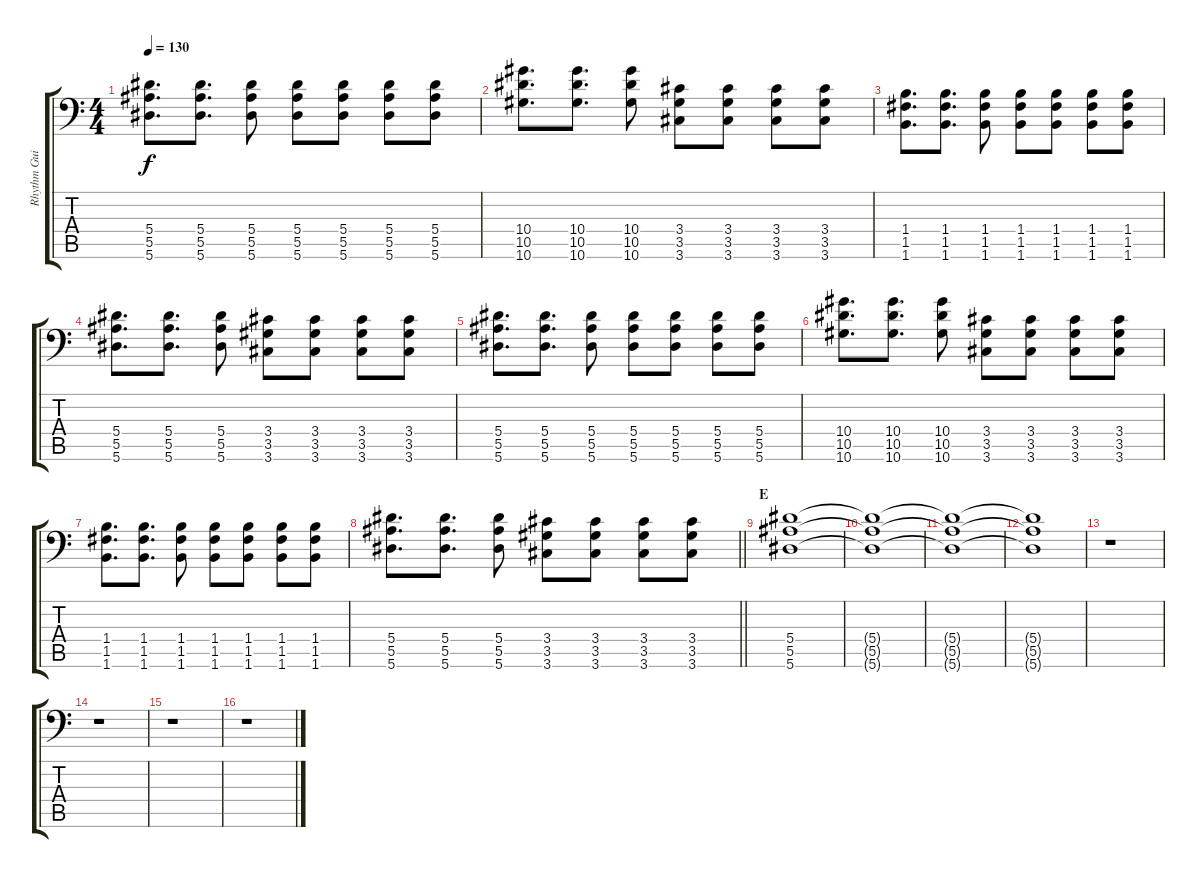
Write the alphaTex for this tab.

\track ("Rhythm Guitar: Chris Di Carlo" "Rhythm Gui") {instrument distortionguitar}
\staff {score tabs}
\tuning (C4 G3 Eb3 Bb2 F2 Bb1) {hide}
\ts (4 4)
\tempo 130
\clef f4
\ks c
(5.4 5.5 5.6).8{d dy f} (5.4 5.5 5.6).8{d} (5.4 5.5 5.6).8 (5.4 5.5 5.6).8 (5.4 5.5 5.6).8 (5.4 5.5 5.6).8 (5.4 5.5 5.6).8 |
(10.4 10.5 10.6).8{d} (10.4 10.5 10.6).8{d} (10.4 10.5 10.6).8 (3.4 3.5 3.6).8 (3.4 3.5 3.6).8 (3.4 3.5 3.6).8 (3.4 3.5 3.6).8 |
(1.4 1.5 1.6).8{d} (1.4 1.5 1.6).8{d} (1.4 1.5 1.6).8 (1.4 1.5 1.6).8 (1.4 1.5 1.6).8 (1.4 1.5 1.6).8 (1.4 1.5 1.6).8 |
(5.4 5.5 5.6).8{d} (5.4 5.5 5.6).8{d} (5.4 5.5 5.6).8 (3.4 3.5 3.6).8 (3.4 3.5 3.6).8 (3.4 3.5 3.6).8 (3.4 3.5 3.6).8 |
(5.4 5.5 5.6).8{d} (5.4 5.5 5.6).8{d} (5.4 5.5 5.6).8 (5.4 5.5 5.6).8 (5.4 5.5 5.6).8 (5.4 5.5 5.6).8 (5.4 5.5 5.6).8 |
(10.4 10.5 10.6).8{d} (10.4 10.5 10.6).8{d} (10.4 10.5 10.6).8 (3.4 3.5 3.6).8 (3.4 3.5 3.6).8 (3.4 3.5 3.6).8 (3.4 3.5 3.6).8 |
(1.4 1.5 1.6).8{d} (1.4 1.5 1.6).8{d} (1.4 1.5 1.6).8 (1.4 1.5 1.6).8 (1.4 1.5 1.6).8 (1.4 1.5 1.6).8 (1.4 1.5 1.6).8 |
\barLineRight lightlight
(5.4 5.5 5.6).8{d} (5.4 5.5 5.6).8{d} (5.4 5.5 5.6).8 (3.4 3.5 3.6).8 (3.4 3.5 3.6).8 (3.4 3.5 3.6).8 (3.4 3.5 3.6).8 |
\section ("" "E")
(5.4 5.5 5.6).1 |
(5.4{t} 5.5{t} 5.6{t}).1{volume 0} |
(5.4{t} 5.5{t} 5.6{t}).1 |
(5.4{t} 5.5{t} 5.6{t}).1 |
r.1{volume 13} |
r.1 |
r.1 |
r.1
